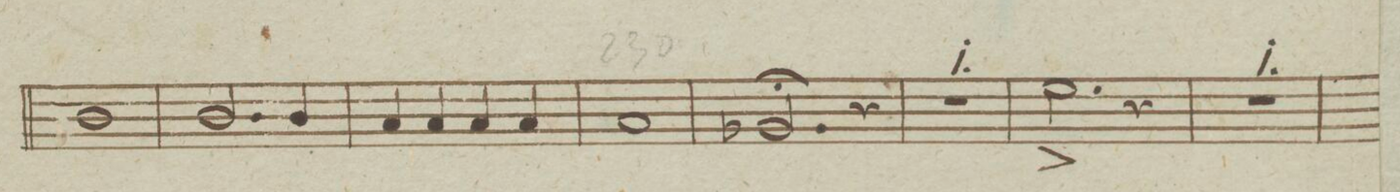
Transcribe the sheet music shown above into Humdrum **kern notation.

**kern	**dynam
*I"Oboe Primo.	*
*clefG2	*
*k[b-e-a-]	*
*met(c)	*
*M4/4	*
1b-	.
=224	=224
2.b-/	.
4b-/	.
=225	=225
4a-/	.
4a-/	.
4a-/	.
4a-/	.
=226	=226
1a-	.
=227	=227
2.g-X;/	.
4r	.
=228	=228
1r	.
=229	=229
2.ee-^<\	.
4r	.
=230	=230
1r	.
=231	=231
*-	*-
